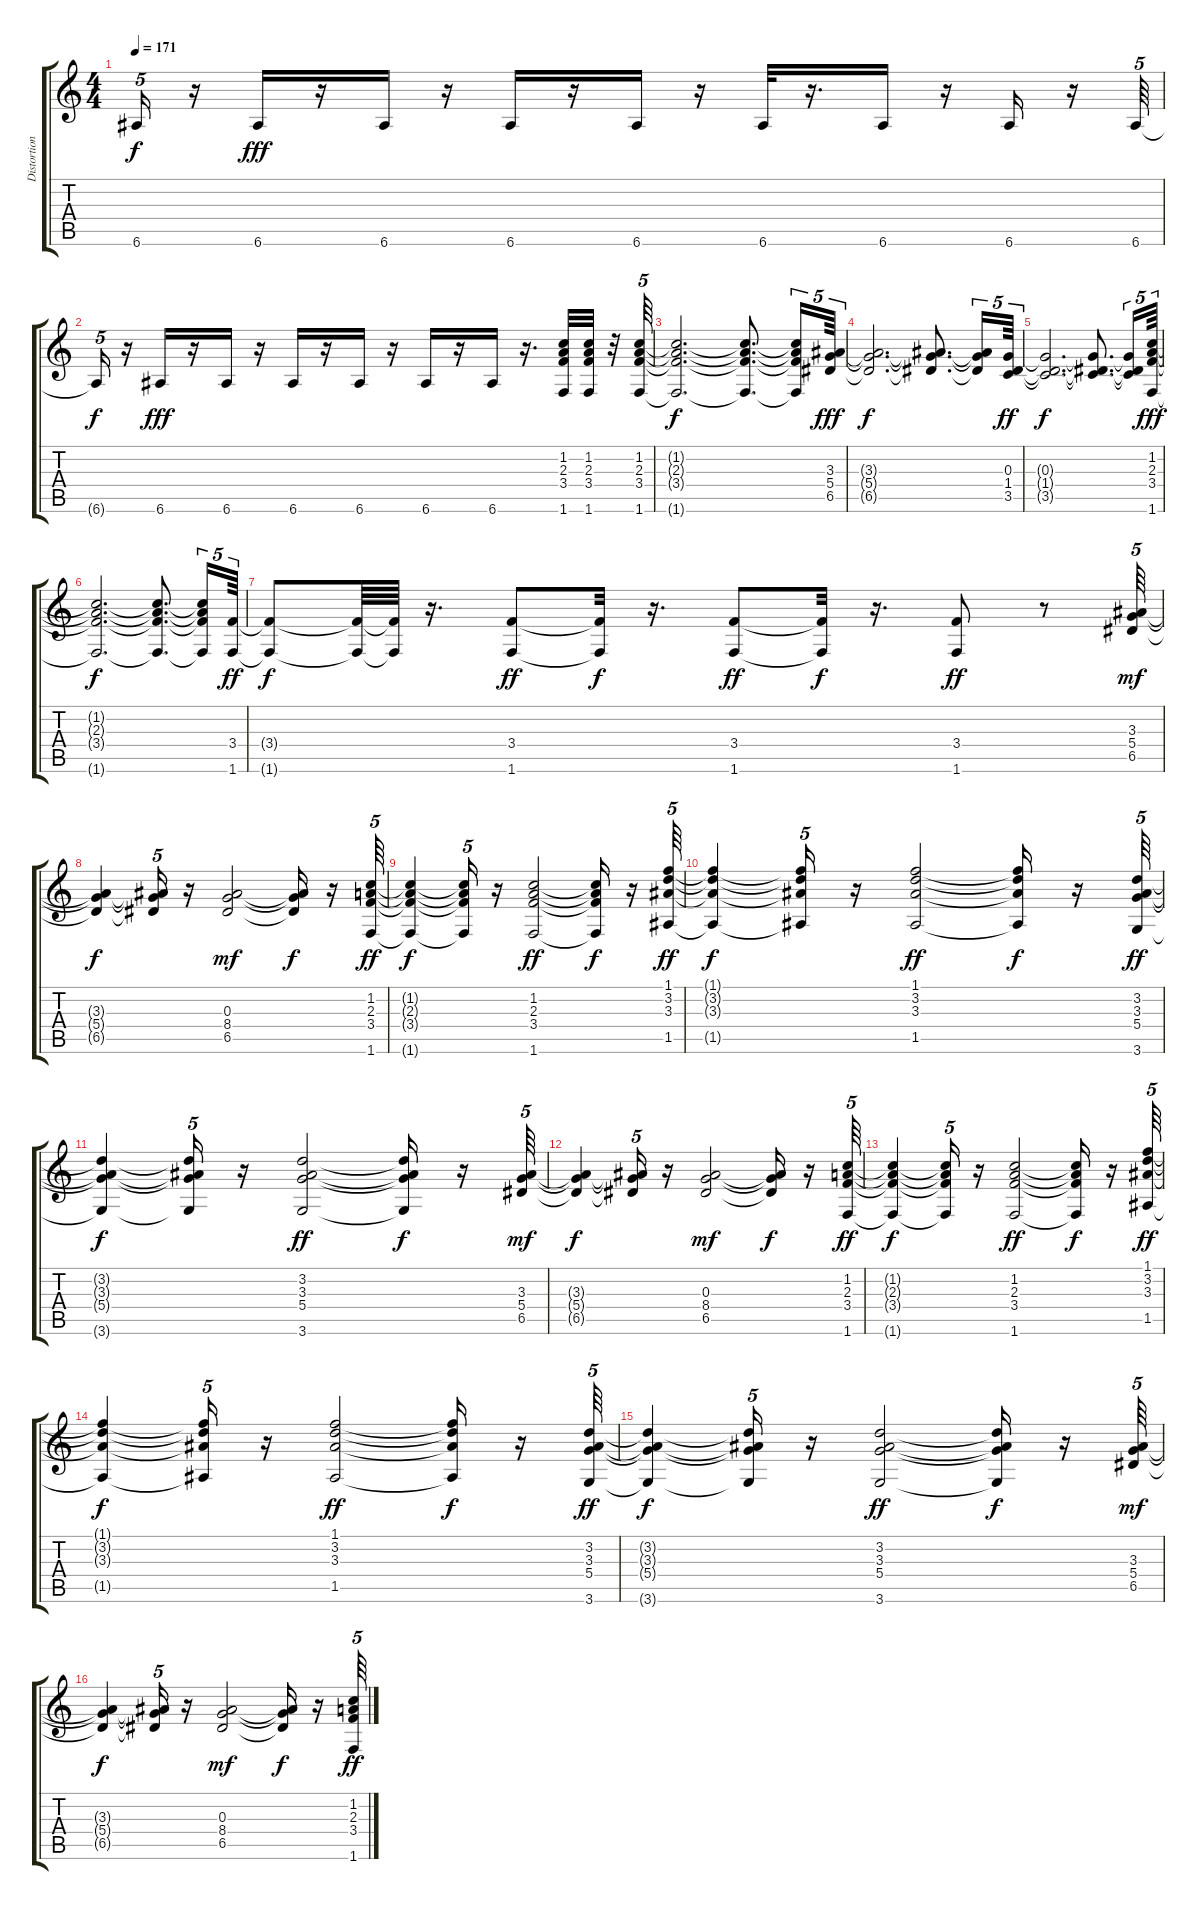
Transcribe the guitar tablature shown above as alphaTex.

\track ("Distortion" "Distortion") {instrument overdrivenguitar}
\staff {score tabs}
\tuning (E4 B3 G3 D3 A2 E2) {hide}
\ts (4 4)
\tempo 171
\clef g2
\ks c
6.6{t}.16{tu (5 4) dy f} r.16 6.6.16{dy fff} r.16 6.6.16 r.16 6.6.16 r.16 6.6.16 r.16 6.6.32 r.16{d} 6.6.16 r.16 6.6.16 r.16 6.6.64{tu (5 4)} |
6.6{t}.16{tu (5 4) dy f} r.16 6.6.16{dy fff} r.16 6.6.16 r.16 6.6.16 r.16 6.6.16 r.16 6.6.16 r.16 6.6.16 r.16{d} (1.2 2.3 3.4 1.6).32 (1.2 2.3 3.4 1.6).32 r.32 (1.2 2.3 3.4 1.6).64{tu (5 4)} |
(1.2{t} 2.3{t} 3.4{t} 1.6{t}).2{d dy f} (1.2{t} 2.3{t} 3.4{t} 1.6{t}).8{d} (1.2{t} 2.3{t} 3.4{t} 1.6{t}).16{tu (5 4)} (3.3 5.4 6.5).64{tu (5 4) dy fff} |
(3.3{t} 5.4{t} 6.5{t}).2{d dy f} (3.3{t} 5.4{t} 6.5{t}).8{d} (3.3{t} 5.4{t} 6.5{t}).16{tu (5 4)} (0.3 1.4 3.5).64{tu (5 4) dy ff} |
(0.3{t} 1.4{t} 3.5{t}).2{d dy f} (0.3{t} 1.4{t} 3.5{t}).8{d} (0.3{t} 1.4{t} 3.5{t}).16{tu (5 4)} (1.2 2.3 3.4 1.6).64{tu (5 4) dy fff} |
(1.2{t} 2.3{t} 3.4{t} 1.6{t}).2{d dy f} (1.2{t} 2.3{t} 3.4{t} 1.6{t}).8{d} (1.2{t} 2.3{t} 3.4{t} 1.6{t}).16{tu (5 4)} (3.4 1.6).64{tu (5 4) dy ff} |
(3.4{t} 1.6{t}).8{dy f} (3.4{t} 1.6{t}).64 (3.4{t} 1.6{t}).64 r.16{d} (3.4 1.6).8{dy ff} (3.4{t} 1.6{t}).32{dy f} r.16{d} (3.4 1.6).8{dy ff} (3.4{t} 1.6{t}).32{dy f} r.16{d} (3.4 1.6).8{dy ff} r.8 (3.3 5.4 6.5).64{tu (5 4) dy mf} |
(3.3{t} 5.4{t} 6.5{t}).4{dy f} (3.3{t} 5.4{t} 6.5{t}).16{tu (5 4)} r.16 (0.3 8.4 6.5).2{dy mf} (0.3{t} 8.4{t} 6.5{t}).16{dy f} r.16 (1.2 2.3 3.4 1.6).64{tu (5 4) dy ff} |
(1.2{t} 2.3{t} 3.4{t} 1.6{t}).4{dy f} (1.2{t} 2.3{t} 3.4{t} 1.6{t}).16{tu (5 4)} r.16 (1.2 2.3 3.4 1.6).2{dy ff} (1.2{t} 2.3{t} 3.4{t} 1.6{t}).16{dy f} r.16 (1.1 3.2 3.3 1.5).64{tu (5 4) dy ff} |
(1.1{t} 3.2{t} 3.3{t} 1.5{t}).4{dy f} (1.1{t} 3.2{t} 3.3{t} 1.5{t}).16{tu (5 4)} r.16 (1.1 3.2 3.3 1.5).2{dy ff} (1.1{t} 3.2{t} 3.3{t} 1.5{t}).16{dy f} r.16 (3.2 3.3 5.4 3.6).64{tu (5 4) dy ff} |
(3.2{t} 3.3{t} 5.4{t} 3.6{t}).4{dy f} (3.2{t} 3.3{t} 5.4{t} 3.6{t}).16{tu (5 4)} r.16 (3.2 3.3 5.4 3.6).2{dy ff} (3.2{t} 3.3{t} 5.4{t} 3.6{t}).16{dy f} r.16 (3.3 5.4 6.5).64{tu (5 4) dy mf} |
(3.3{t} 5.4{t} 6.5{t}).4{dy f} (3.3{t} 5.4{t} 6.5{t}).16{tu (5 4)} r.16 (0.3 8.4 6.5).2{dy mf} (0.3{t} 8.4{t} 6.5{t}).16{dy f} r.16 (1.2 2.3 3.4 1.6).64{tu (5 4) dy ff} |
(1.2{t} 2.3{t} 3.4{t} 1.6{t}).4{dy f} (1.2{t} 2.3{t} 3.4{t} 1.6{t}).16{tu (5 4)} r.16 (1.2 2.3 3.4 1.6).2{dy ff} (1.2{t} 2.3{t} 3.4{t} 1.6{t}).16{dy f} r.16 (1.1 3.2 3.3 1.5).64{tu (5 4) dy ff} |
(1.1{t} 3.2{t} 3.3{t} 1.5{t}).4{dy f} (1.1{t} 3.2{t} 3.3{t} 1.5{t}).16{tu (5 4)} r.16 (1.1 3.2 3.3 1.5).2{dy ff} (1.1{t} 3.2{t} 3.3{t} 1.5{t}).16{dy f} r.16 (3.2 3.3 5.4 3.6).64{tu (5 4) dy ff} |
(3.2{t} 3.3{t} 5.4{t} 3.6{t}).4{dy f} (3.2{t} 3.3{t} 5.4{t} 3.6{t}).16{tu (5 4)} r.16 (3.2 3.3 5.4 3.6).2{dy ff} (3.2{t} 3.3{t} 5.4{t} 3.6{t}).16{dy f} r.16 (3.3 5.4 6.5).64{tu (5 4) dy mf} |
(3.3{t} 5.4{t} 6.5{t}).4{dy f} (3.3{t} 5.4{t} 6.5{t}).16{tu (5 4)} r.16 (0.3 8.4 6.5).2{dy mf} (0.3{t} 8.4{t} 6.5{t}).16{dy f} r.16 (1.2 2.3 3.4 1.6).64{tu (5 4) dy ff}
